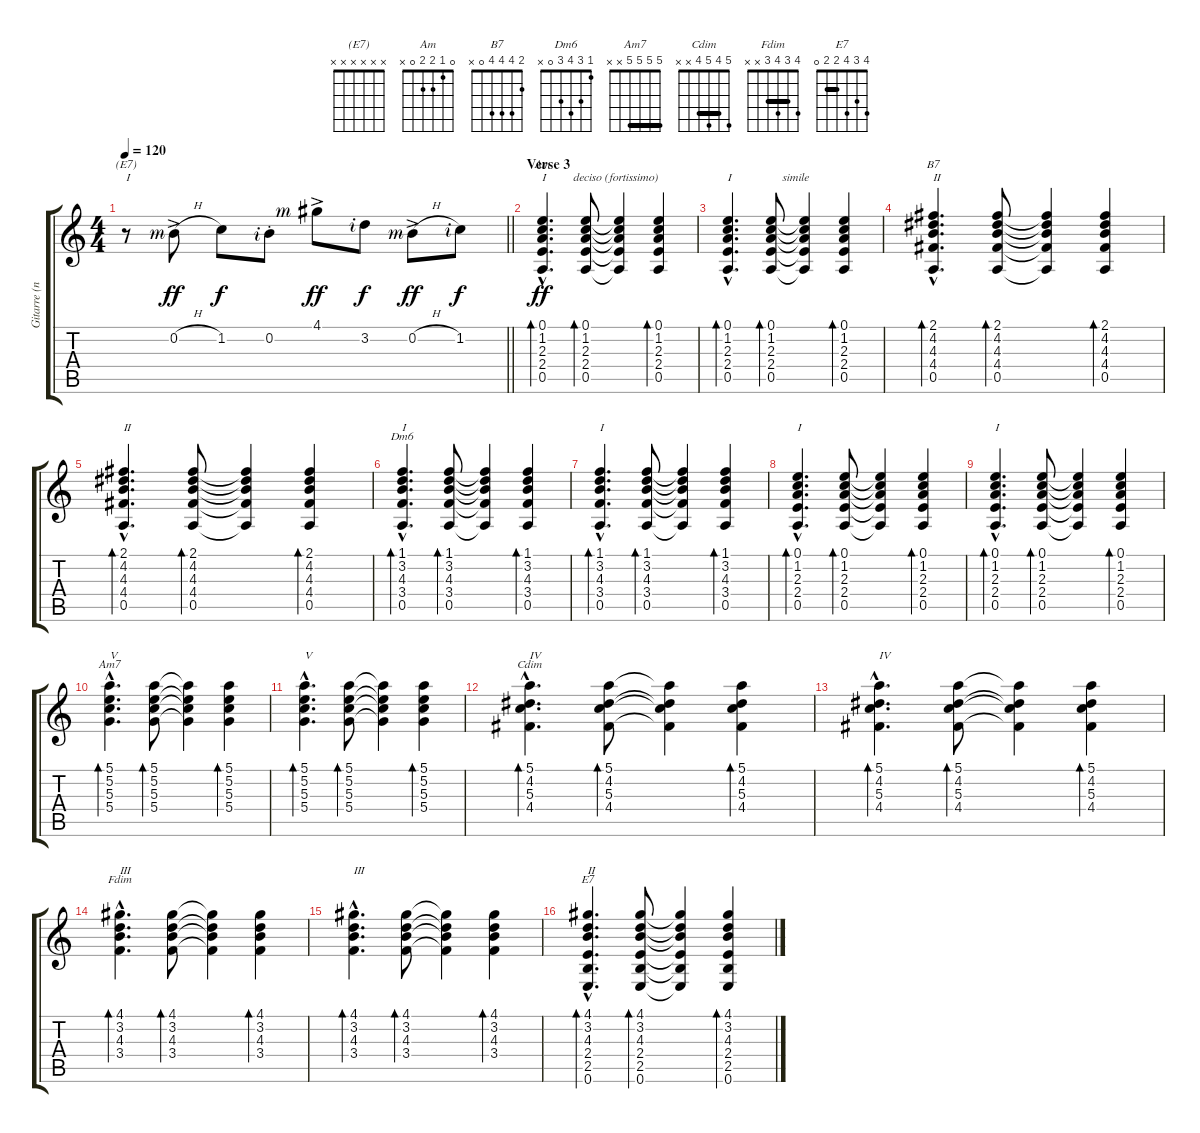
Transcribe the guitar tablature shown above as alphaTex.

\track ("Gitarre (nylon)" "Gitarre (n") {instrument acousticguitarnylon}
\staff {score tabs}
\tuning (E4 B3 G3 D3 A2 E2) {hide}
\chord ("(E7)" x x x x x x)
\chord ("Am" 0 1 2 2 0 x)
\chord ("B7" 2 4 4 4 0 x)
\chord ("Dm6" 1 3 4 3 0 x)
\chord ("Am7" 5 5 5 5 x x) {barre 5}
\chord ("Cdim" 5 4 5 4 x x) {barre 4}
\chord ("Fdim" 4 3 4 3 x x) {barre 3}
\chord ("E7" 4 3 4 2 2 0) {barre 2}
\ts (4 4)
\tempo 120
\clef g2
\barLineRight lightlight
\ks c
r.8{ch "(E7)" txt "I" dy f} 0.2{h ac rf 3}.8{dy ff} 1.2.8{dy f} 0.2{st rf 2}.8 4.1{ac rf 3}.8{dy ff} 3.2{rf 2}.8{dy f} 0.2{h ac rf 3}.8{dy ff} 1.2{rf 2}.8{dy f} |
\section ("" "Verse 3")
(0.1{hac} 1.2{hac} 2.3{hac} 2.4{hac} 0.5{hac}).4{d bd 60 ch "Am" txt "I         deciso (fortissimo)" dy ff} (0.1 1.2 2.3 2.4 0.5).8{bd 60} (0.1{t} 1.2{t} 2.3{t} 2.4{t} 0.5{t}).4 (0.1 1.2 2.3 2.4 0.5).4{bd 60} |
(0.1{hac} 1.2{hac} 2.3{hac} 2.4{hac} 0.5{hac}).4{d bd 60 txt "I                 simile"} (0.1 1.2 2.3 2.4 0.5).8{bd 60} (0.1{t} 1.2{t} 2.3{t} 2.4{t} 0.5{t}).4 (0.1 1.2 2.3 2.4 0.5).4{bd 60} |
(2.1{hac} 4.2{hac} 4.3{hac} 4.4{hac} 0.5{hac}).4{d bd 60 ch "B7" txt "II"} (2.1 4.2 4.3 4.4 0.5).8{bd 60} (2.1{t} 4.2{t} 4.3{t} 4.4{t} 0.5{t}).4 (2.1 4.2 4.3 4.4 0.5).4{bd 60} |
(2.1{hac} 4.2{hac} 4.3{hac} 4.4{hac} 0.5{hac}).4{d bd 60 txt "II"} (2.1 4.2 4.3 4.4 0.5).8{bd 60} (2.1{t} 4.2{t} 4.3{t} 4.4{t} 0.5{t}).4 (2.1 4.2 4.3 4.4 0.5).4{bd 60} |
(1.1{hac} 3.2{hac} 4.3{hac} 3.4{hac} 0.5{hac}).4{d bd 60 ch "Dm6" txt "I"} (1.1 3.2 4.3 3.4 0.5).8{bd 60} (1.1{t} 3.2{t} 4.3{t} 3.4{t} 0.5{t}).4 (1.1 3.2 4.3 3.4 0.5).4{bd 60} |
(1.1{hac} 3.2{hac} 4.3{hac} 3.4{hac} 0.5{hac}).4{d bd 60 txt "I"} (1.1 3.2 4.3 3.4 0.5).8{bd 60} (1.1{t} 3.2{t} 4.3{t} 3.4{t} 0.5{t}).4 (1.1 3.2 4.3 3.4 0.5).4{bd 60} |
(0.1{hac} 1.2{hac} 2.3{hac} 2.4{hac} 0.5{hac}).4{d bd 60 txt "I"} (0.1 1.2 2.3 2.4 0.5).8{bd 60} (0.1{t} 1.2{t} 2.3{t} 2.4{t} 0.5{t}).4 (0.1 1.2 2.3 2.4 0.5).4{bd 60} |
(0.1{hac} 1.2{hac} 2.3{hac} 2.4{hac} 0.5{hac}).4{d bd 60 txt "I"} (0.1 1.2 2.3 2.4 0.5).8{bd 60} (0.1{t} 1.2{t} 2.3{t} 2.4{t} 0.5{t}).4 (0.1 1.2 2.3 2.4 0.5).4{bd 60} |
(5.1{hac} 5.2{hac} 5.3{hac} 5.4{hac}).4{d bd 60 ch "Am7" txt "V"} (5.1 5.2 5.3 5.4).8{bd 60} (5.1{t} 5.2{t} 5.3{t} 5.4{t}).4 (5.1 5.2 5.3 5.4).4{bd 60} |
(5.1{hac} 5.2{hac} 5.3{hac} 5.4{hac}).4{d bd 60 txt "V"} (5.1 5.2 5.3 5.4).8{bd 60} (5.1{t} 5.2{t} 5.3{t} 5.4{t}).4 (5.1 5.2 5.3 5.4).4{bd 60} |
(5.1{hac} 4.2{hac} 5.3{hac} 4.4{hac}).4{d bd 60 ch "Cdim" txt "IV"} (5.1 4.2 5.3 4.4).8{bd 60} (5.1{t} 4.2{t} 5.3{t} 4.4{t}).4 (5.1 4.2 5.3 4.4).4{bd 60} |
(5.1{hac} 4.2{hac} 5.3{hac} 4.4{hac}).4{d bd 60 txt "IV"} (5.1 4.2 5.3 4.4).8{bd 60} (5.1{t} 4.2{t} 5.3{t} 4.4{t}).4 (5.1 4.2 5.3 4.4).4{bd 60} |
(4.1{hac} 3.2{hac} 4.3{hac} 3.4{hac}).4{d bd 60 ch "Fdim" txt "III"} (4.1 3.2 4.3 3.4).8{bd 60} (4.1{t} 3.2{t} 4.3{t} 3.4{t}).4 (4.1 3.2 4.3 3.4).4{bd 60} |
(4.1{hac} 3.2{hac} 4.3{hac} 3.4{hac}).4{d bd 60 txt "III"} (4.1 3.2 4.3 3.4).8{bd 60} (4.1{t} 3.2{t} 4.3{t} 3.4{t}).4 (4.1 3.2 4.3 3.4).4{bd 60} |
(4.1{hac} 3.2{hac} 4.3{hac} 2.4{hac} 2.5{hac} 0.6{hac}).4{d bd 60 ch "E7" txt "II"} (4.1 3.2 4.3 2.4 2.5 0.6).8{bd 60} (4.1{t} 3.2{t} 4.3{t} 2.4{t} 2.5{t} 0.6{t}).4 (4.1 3.2 4.3 2.4 2.5 0.6).4{bd 60}
